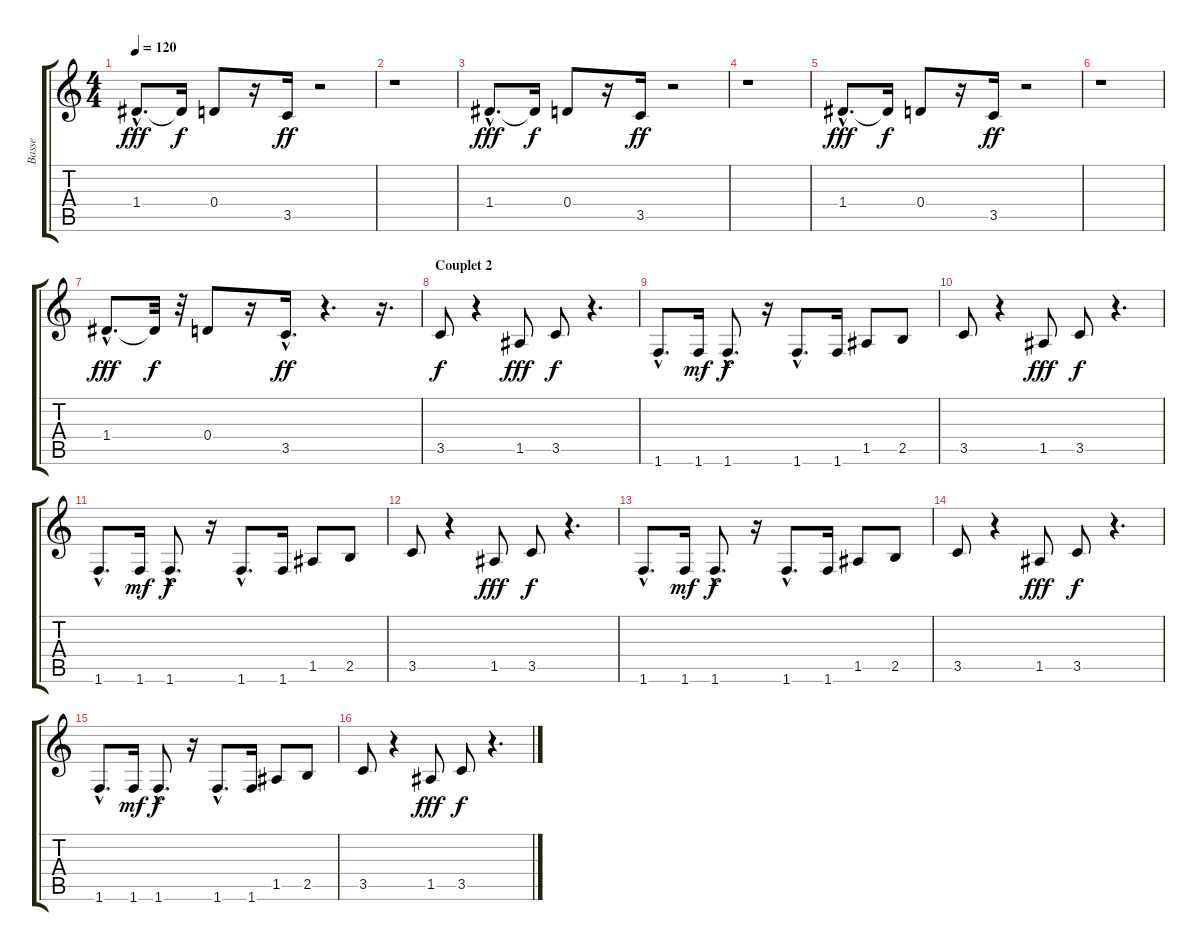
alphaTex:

\track ("Basse" "Basse") {instrument electricbassfinger}
\staff {score tabs}
\tuning (E4 B3 G3 D3 A2 E2) {hide}
\ts (4 4)
\tempo 120
\clef g2
\ks c
1.4{hac}.8{d dy fff} 1.4{t}.16{dy f} 0.4.8 r.16 3.5.16{dy ff} r.2 |
r.1 |
1.4{hac}.8{d dy fff} 1.4{t}.16{dy f} 0.4.8 r.16 3.5.16{dy ff} r.2 |
r.1 |
1.4{hac}.8{d dy fff} 1.4{t}.16{dy f} 0.4.8 r.16 3.5.16{dy ff} r.2 |
r.1 |
1.4{hac}.8{d dy fff} 1.4{t}.32{dy f} r.32 0.4.8 r.16 3.5{hac}.16{d dy ff} r.4{d} r.16{d} |
\section ("" "Couplet 2")
3.5.8{dy f} r.4 1.5.8{dy fff} 3.5.8{dy f} r.4{d} |
1.6{hac}.8{d} 1.6.16{dy mf} 1.6{hac}.8{d dy f} r.16 1.6{hac}.8{d} 1.6.16 1.5.8 2.5.8 |
3.5.8 r.4 1.5.8{dy fff} 3.5.8{dy f} r.4{d} |
1.6{hac}.8{d} 1.6.16{dy mf} 1.6{hac}.8{d dy f} r.16 1.6{hac}.8{d} 1.6.16 1.5.8 2.5.8 |
3.5.8 r.4 1.5.8{dy fff} 3.5.8{dy f} r.4{d} |
1.6{hac}.8{d} 1.6.16{dy mf} 1.6{hac}.8{d dy f} r.16 1.6{hac}.8{d} 1.6.16 1.5.8 2.5.8 |
3.5.8 r.4 1.5.8{dy fff} 3.5.8{dy f} r.4{d} |
1.6{hac}.8{d} 1.6.16{dy mf} 1.6{hac}.8{d dy f} r.16 1.6{hac}.8{d} 1.6.16 1.5.8 2.5.8 |
3.5.8 r.4 1.5.8{dy fff} 3.5.8{dy f} r.4{d}
